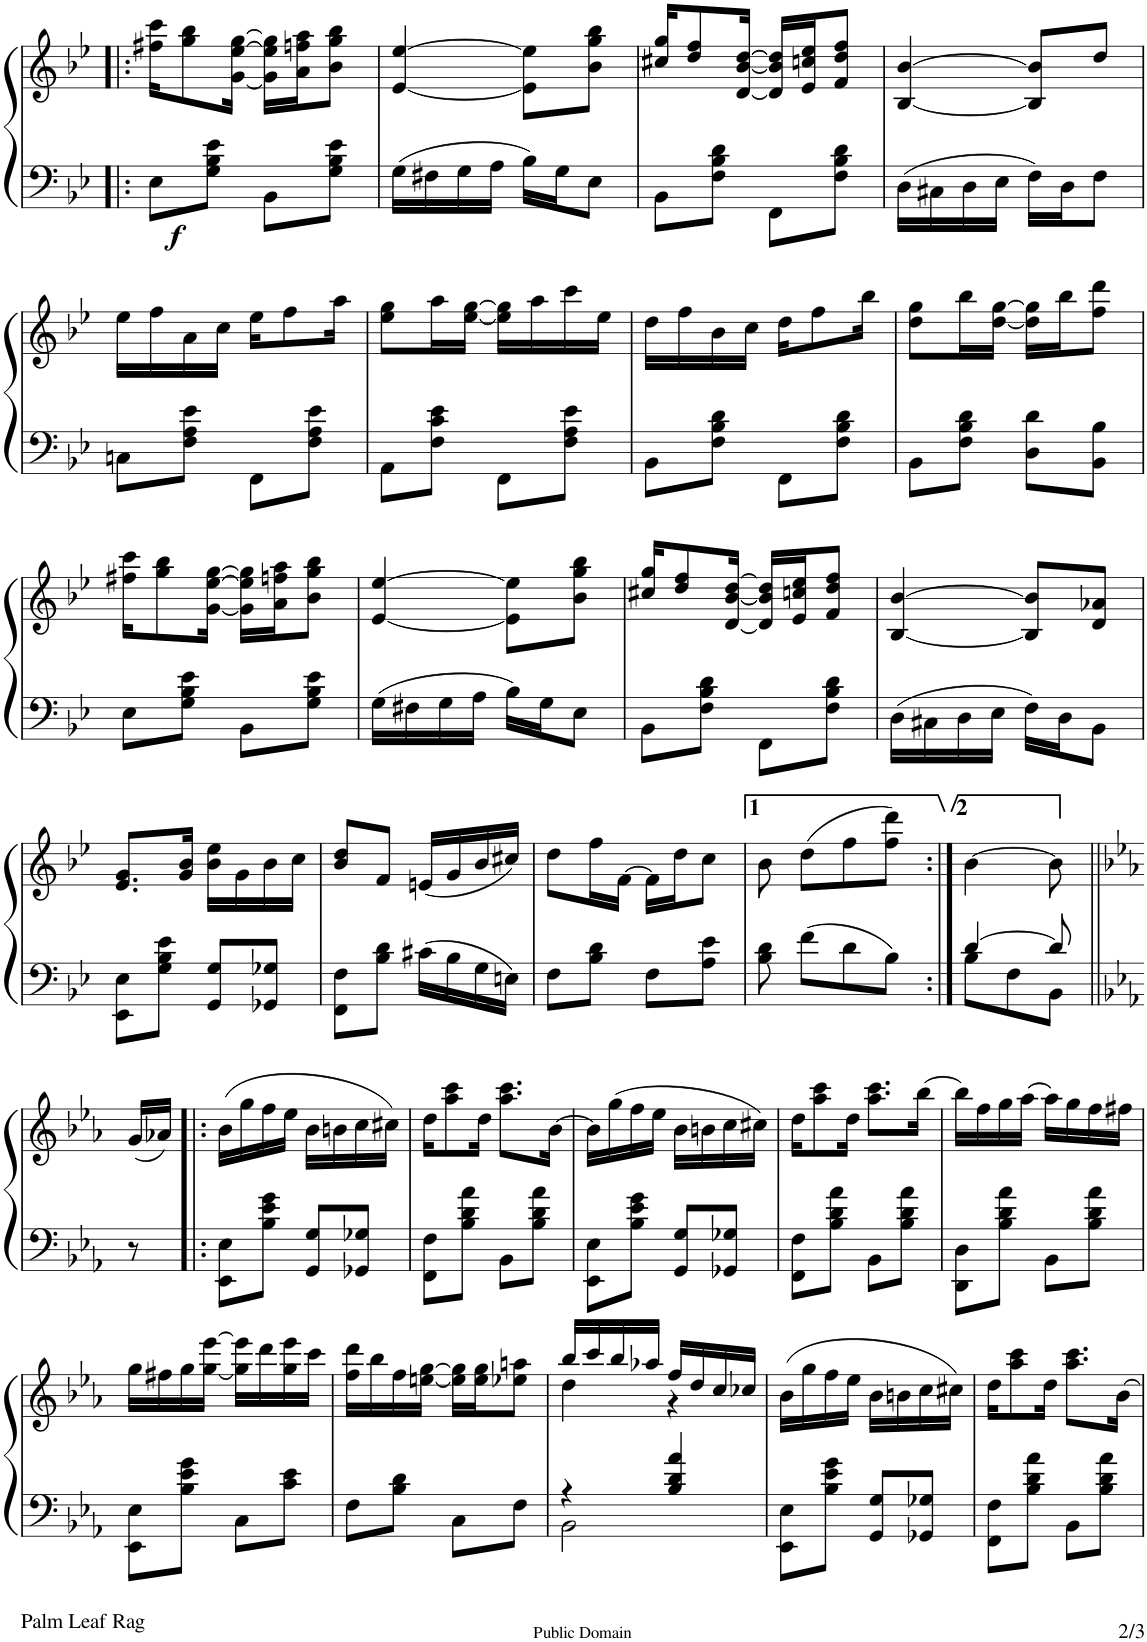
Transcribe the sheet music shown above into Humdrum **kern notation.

**kern	**kern	**dynam
*part1	*part1	*part1
*staff2	*staff1	*staff1/2
*I"Piano	*	*
*I'Pno.	*	*
!!LO:PB:g=z
*clefF4	*clefG2	*
*k[b-e-]	*k[b-e-]	*
*B-:	*B-:	*
*M2/4	*M2/4	*
=22!|:	=22!|:	=22!|:
!	!	!LO:DY:b=2
8E-\L	16ff#X\ 16ccc\KL	f
.	8gg\ 8bb-\	.
8G\ 8B-\ 8e-\J	.	.
.	[16g\ [16ee-\ [16gg\Jk	.
8BB-\L	16g\] 16ee-\] 16gg\]LL	.
.	16a\ 16ffn\ 16aa\J	.
8G\ 8B-\ 8e-\J	8b-\ 8gg\ 8bb-\J	.
=23	=23	=23
16G\LL	[4e-/ [4ee-/	.
16F#X\	.	.
16G\	.	.
16A\JJ	.	.
16B-\LL	8e-\] 8ee-\]L	.
16G\J	.	.
8E-\J	8b-\ 8gg\ 8bb-\J	.
=24	=24	=24
8BB-\L	16cc#X/ 16gg/KL	.
.	8dd/ 8ff/	.
8F\ 8B-\ 8d\J	.	.
.	[16d/ [16b-/ [16dd/Jk	.
8FF\L	16d/] 16b-/] 16dd/]LL	.
.	16e-/ 16ccn/ 16ee-/J	.
8F\ 8B-\ 8d\J	8f/ 8dd/ 8ff/J	.
=25	=25	=25
16D\LL	[4B-/ [4b-/	.
16C#X\	.	.
16D\	.	.
16E-\JJ	.	.
16F\LL	8B-/] 8b-/]L	.
16D\J	.	.
8F\J	8dd/J	.
!!LO:LB:g=z
=26	=26	=26
8Cn\L	16ee-\LL	.
.	16ff\	.
8F\ 8A\ 8e-\J	16a\	.
.	16cc\JJ	.
8FF\L	16ee-\KL	.
.	8ff\	.
8F\ 8A\ 8e-\J	.	.
.	16aa\Jk	.
=27	=27	=27
8AA\L	8ee-\ 8gg\L	.
8F\ 8c\ 8e-\J	16aa\L	.
.	[16ee-\ [16gg\JJ	.
8FF\L	16ee-\] 16gg\]LL	.
.	16aa\	.
8F\ 8A\ 8e-\J	16ccc\	.
.	16ee-\JJ	.
=28	=28	=28
8BB-\L	16dd\LL	.
.	16ff\	.
8F\ 8B-\ 8d\J	16b-\	.
.	16cc\JJ	.
8FF\L	16dd\KL	.
.	8ff\	.
8F\ 8B-\ 8d\J	.	.
.	16bb-\Jk	.
=29	=29	=29
8BB-\L	8dd\ 8gg\L	.
8F\ 8B-\ 8d\J	16bb-\L	.
.	[16dd\ [16gg\JJ	.
8D\ 8d\L	16dd\] 16gg\]LL	.
.	16bb-\J	.
8BB-\ 8B-\J	8ff\ 8ddd\J	.
!!LO:LB:g=z
=30	=30	=30
8E-\L	16ff#X\ 16ccc\KL	.
.	8gg\ 8bb-\	.
8G\ 8B-\ 8e-\J	.	.
.	[16g\ [16ee-\ [16gg\Jk	.
8BB-\L	16g\] 16ee-\] 16gg\]LL	.
.	16a\ 16ffn\ 16aa\J	.
8G\ 8B-\ 8e-\J	8b-\ 8gg\ 8bb-\J	.
=31	=31	=31
16G\LL	[4e-/ [4ee-/	.
16F#X\	.	.
16G\	.	.
16A\JJ	.	.
16B-\LL	8e-\] 8ee-\]L	.
16G\J	.	.
8E-\J	8b-\ 8gg\ 8bb-\J	.
=32	=32	=32
8BB-\L	16cc#X/ 16gg/KL	.
.	8dd/ 8ff/	.
8F\ 8B-\ 8d\J	.	.
.	[16d/ [16b-/ [16dd/Jk	.
8FF\L	16d/] 16b-/] 16dd/]LL	.
.	16e-/ 16ccn/ 16ee-/J	.
8F\ 8B-\ 8d\J	8f/ 8dd/ 8ff/J	.
=33	=33	=33
16D\LL	[4B-/ [4b-/	.
16C#X\	.	.
16D\	.	.
16E-\JJ	.	.
16F\LL	8B-/] 8b-/]L	.
16D\J	.	.
8BB-\J	8d/ 8a-X/J	.
!!LO:LB:g=z
=34	=34	=34
8EE-\ 8E-\L	8.e-/ 8.g/L	.
8G\ 8B-\ 8e-\J	.	.
.	16g/ 16b-/Jk	.
8GG/ 8G/L	16b-\ 16ee-\LL	.
.	16g\	.
8GG-X/ 8G-X/J	16b-\	.
.	16cc\JJ	.
=35	=35	=35
8FF\ 8F\L	8b-/ 8dd/L	.
8B-\ 8d\J	8f/J	.
16c#X\LL	(16en/LL	.
16B-\	16g/	.
16G\	16b-/	.
16En\JJ	16cc#X/JJ)	.
=36	=36	=36
8F\L	8dd\L	.
8B-\ 8d\J	16ff\L	.
.	[16f\JJ	.
8F\L	16f\LL]	.
.	16dd\J	.
8A\ 8e-\J	8cc\J	.
=37	=37	=37
8B-\ 8d\	8b-\	.
8f\L	(8dd\L	.
8d\	8ff\	.
8B-\J	8ff\ 8ddd\J)	.
=38:|!	=38:|!	=38:|!
*^	*	*
[4d/	8B-\L	[4b-\	.
.	8F\	.	.
8d/]	8BB-\J	8b-\]	.
!!LO:LB:g=z
=39||	=39||	=39||	=39||
*k[b-e-a-]	*	*k[b-e-a-]	*
*E-:	*	*E-:	*
8r	8ryy	(16g/LL	.
.	.	16a-X/JJ)	.
*v	*v	*	*
=40!|:	=40!|:	=40!|:
8EE-\ 8E-\L	(16b-\LL	.
.	16gg\	.
8B-\ 8e-\ 8g\J	16ff\	.
.	16ee-\JJ	.
8GG/ 8G/L	16b-\LL	.
.	16bn\	.
8GG-X/ 8G-X/J	16cc\	.
.	16cc#X\JJ)	.
=41	=41	=41
8FF\ 8F\L	16dd\KL	.
.	8aa-\ 8ccc\	.
8B-\ 8d\ 8a-\J	.	.
.	16dd\Jk	.
8BB-\L	8.aa-\ 8.ccc\L	.
8B-\ 8d\ 8a-\J	.	.
.	[16b-\Jk	.
=42	=42	=42
8EE-\ 8E-\L	16b-\LL]	.
.	(16gg\	.
8B-\ 8e-\ 8g\J	16ff\	.
.	16ee-\JJ	.
8GG/ 8G/L	16b-\LL	.
.	16bn\	.
8GG-X/ 8G-X/J	16cc\	.
.	16cc#X\JJ)	.
=43	=43	=43
8FF\ 8F\L	16dd\KL	.
.	8aa-\ 8ccc\	.
8B-\ 8d\ 8a-\J	.	.
.	16dd\Jk	.
8BB-\L	8.aa-\ 8.ccc\L	.
8B-\ 8d\ 8a-\J	.	.
.	[16bb-\Jk	.
=44	=44	=44
8DD\ 8D\L	16bb-\LL]	.
.	16ff\	.
8B-\ 8d\ 8a-\J	16gg\	.
.	[16aa-\JJ	.
8BB-\L	16aa-\LL]	.
.	16gg\	.
8B-\ 8d\ 8a-\J	16ff\	.
.	16ff#X\JJ	.
!!LO:LB:g=z
=45	=45	=45
8EE-\ 8E-\L	16gg\LL	.
.	16ff#X\	.
8B-\ 8e-\ 8g\J	16gg\	.
.	[16gg\ [16eee-\JJ	.
8C\L	16gg\] 16eee-\]LL	.
.	16ddd\	.
8c\ 8e-\J	16gg\ 16eee-\	.
.	16ccc\JJ	.
=46	=46	=46
8F\L	16ff\ 16ddd\LL	.
.	16bb-\	.
8B-\ 8d\J	16ff\	.
.	[16een\ [16gg\JJ	.
8C\L	16ee\] 16gg\]LL	.
.	16ee\ 16gg\J	.
8F\J	8ee-X\ 8aan\J	.
=47	=47	=47
*^	*^	*
4r	2BB-\	16bb-/LL	4dd\	.
.	.	16ccc/	.	.
.	.	16bb-/	.	.
.	.	16aa-X/JJ	.	.
4B-/ 4d/ 4a-/	.	16ff/LL	4r	.
.	.	16dd/	.	.
.	.	16cc/	.	.
.	.	16cc-X/JJ	.	.
*v	*v	*	*	*
*	*v	*v	*
=48	=48	=48
8EE-\ 8E-\L	(16b-\LL	.
.	16gg\	.
8B-\ 8e-\ 8g\J	16ff\	.
.	16ee-\JJ	.
8GG/ 8G/L	16b-\LL	.
.	16bn\	.
8GG-X/ 8G-X/J	16cc\	.
.	16cc#X\JJ)	.
=49	=49	=49
8FF\ 8F\L	16dd\KL	.
.	8aa-\ 8ccc\	.
8B-\ 8d\ 8a-\J	.	.
.	16dd\Jk	.
8BB-\L	8.aa-\ 8.ccc\L	.
8B-\ 8d\ 8a-\J	.	.
.	[16b-\Jk	.
=	=	=
*-	*-	*-
